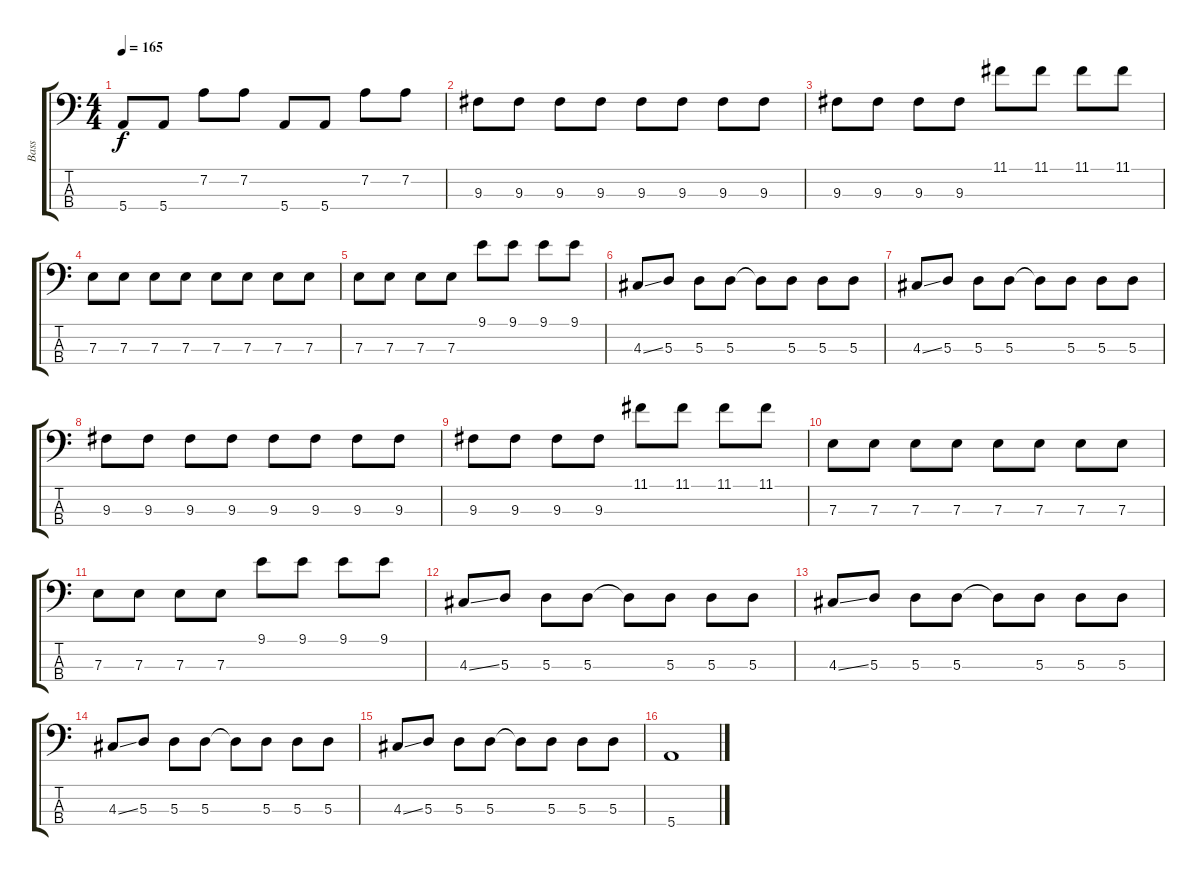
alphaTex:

\track ("Bass" "Bass") {instrument electricbassfinger}
\staff {score tabs}
\tuning (G2 D2 A1 E1) {hide}
\ts (4 4)
\tempo 165
\clef f4
\ks c
5.4.8{dy f} 5.4.8 7.2.8 7.2.8 5.4.8 5.4.8 7.2.8 7.2.8 |
9.3.8 9.3.8 9.3.8 9.3.8 9.3.8 9.3.8 9.3.8 9.3.8 |
9.3.8 9.3.8 9.3.8 9.3.8 11.1.8 11.1.8 11.1.8 11.1.8 |
7.3.8 7.3.8 7.3.8 7.3.8 7.3.8 7.3.8 7.3.8 7.3.8 |
7.3.8 7.3.8 7.3.8 7.3.8 9.1.8 9.1.8 9.1.8 9.1.8 |
4.3{ss}.8 5.3.8 5.3.8 5.3.8 5.3{t}.8 5.3.8 5.3.8 5.3.8 |
4.3{ss}.8 5.3.8 5.3.8 5.3.8 5.3{t}.8 5.3.8 5.3.8 5.3.8 |
9.3.8 9.3.8 9.3.8 9.3.8 9.3.8 9.3.8 9.3.8 9.3.8 |
9.3.8 9.3.8 9.3.8 9.3.8 11.1.8 11.1.8 11.1.8 11.1.8 |
7.3.8 7.3.8 7.3.8 7.3.8 7.3.8 7.3.8 7.3.8 7.3.8 |
7.3.8 7.3.8 7.3.8 7.3.8 9.1.8 9.1.8 9.1.8 9.1.8 |
4.3{ss}.8 5.3.8 5.3.8 5.3.8 5.3{t}.8 5.3.8 5.3.8 5.3.8 |
4.3{ss}.8 5.3.8 5.3.8 5.3.8 5.3{t}.8 5.3.8 5.3.8 5.3.8 |
4.3{ss}.8 5.3.8 5.3.8 5.3.8 5.3{t}.8 5.3.8 5.3.8 5.3.8 |
4.3{ss}.8 5.3.8 5.3.8 5.3.8 5.3{t}.8 5.3.8 5.3.8 5.3.8 |
5.4.1
